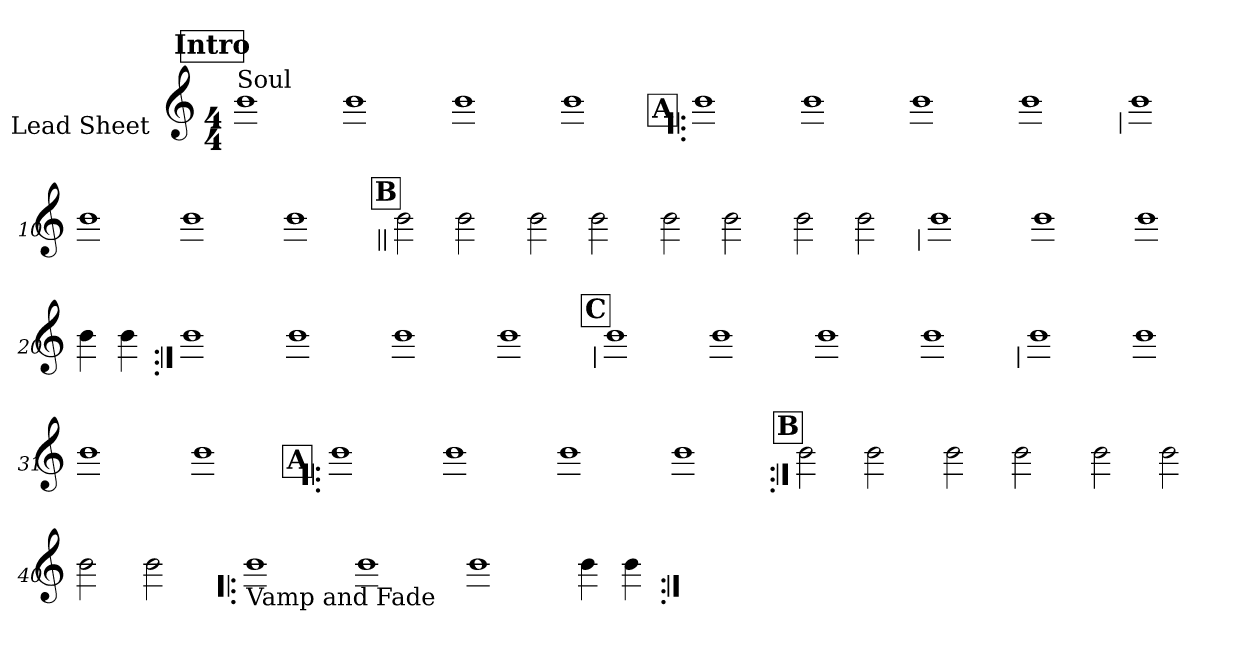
**kern
*part1
*staff1
*I"Lead Sheet
*stria0
*clefG2
*k[]
*C:
*M4/4
*MM106
!!LO:REH:place=s1:a:t=Intro
=1||
!LO:TX:a:t=Soul
1b
=2-
1b
=3-
1b
=4-
1b
!!LO:LB:g=z
!!LO:REH:place=s1:a:t=A
=5!|:
1b
=6-
1b
=7-
1b
=8-
1b
!!LO:LB:g=z
=9
1b
=10-
1b
=11-
1b
=12-
1b
!!LO:LB:g=z
!!LO:REH:place=s1:a:t=B
=13||
2b
2b
=14-
2b
2b
=15-
2b
2b
=16-
2b
2b
!!LO:LB:g=z
=17
1b
=18-
1b
=19-
1b
=20-
4b
4b
!!LO:LB:g=z
=21:|!
1b
=22-
1b
=23-
1b
=24-
1b
!!LO:LB:g=z
!!LO:REH:place=s1:a:t=C
=25
1b
=26-
1b
=27-
1b
=28-
1b
!!LO:LB:g=z
=29
1b
=30-
1b
=31-
1b
=32-
1b
!!LO:LB:g=z
!!LO:REH:place=s1:a:t=A
=33!|:
1b
=34-
1b
=35-
1b
=36-
1b
!!LO:LB:g=z
!!LO:REH:place=s1:a:t=B
=37:|!
2b
2b
=38-
2b
2b
=39-
2b
2b
=40-
2b
2b
!!LO:LB:g=z
=41!|:
!LO:TX:b:t=Vamp and Fade
1b
=42-
1b
=43-
1b
=44-
4b
4b
=:|!
*-
